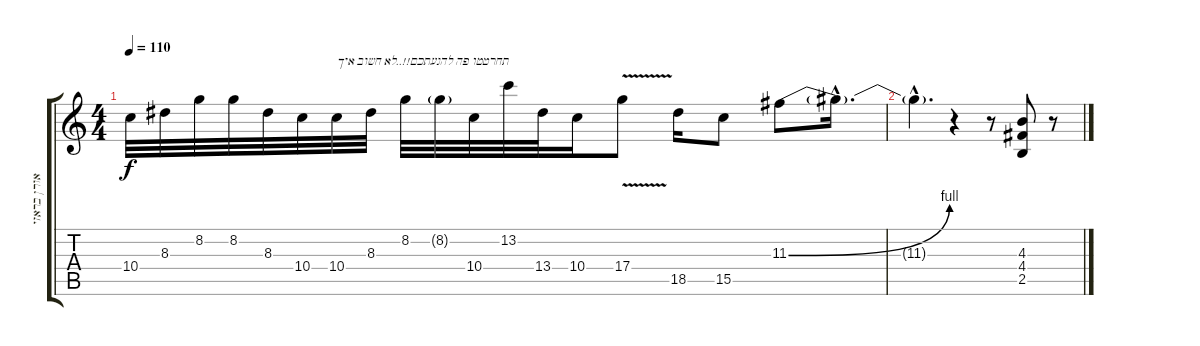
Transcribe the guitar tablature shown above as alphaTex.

\track ("אורן בראזילאי - גיטרה" "אורן בראזי") {instrument overdrivenguitar}
\staff {score tabs}
\tuning (E4 B3 G3 D3 A2 E2) {hide}
\ts (4 4)
\tempo 110
\clef g2
\ks c
10.4.32{dy f volume 14} 8.3.32 8.2.32 8.2.32 8.3.32 10.4.32 10.4.32{txt "תחרטטו פה להנעתכם!!..לא חשוב איך"} 8.3.32 8.2.32 8.2{g}.32 10.4.32 13.2.32 13.4.32 10.4.16 17.4{v}.8 18.5.16 15.5.8 11.3{be (bend 0 0 60 4)}.8 11.3{hac t}.16{d} |
11.3{hac t}.4{d} r.4 r.8 (4.3 4.4 2.5).8 r.8
